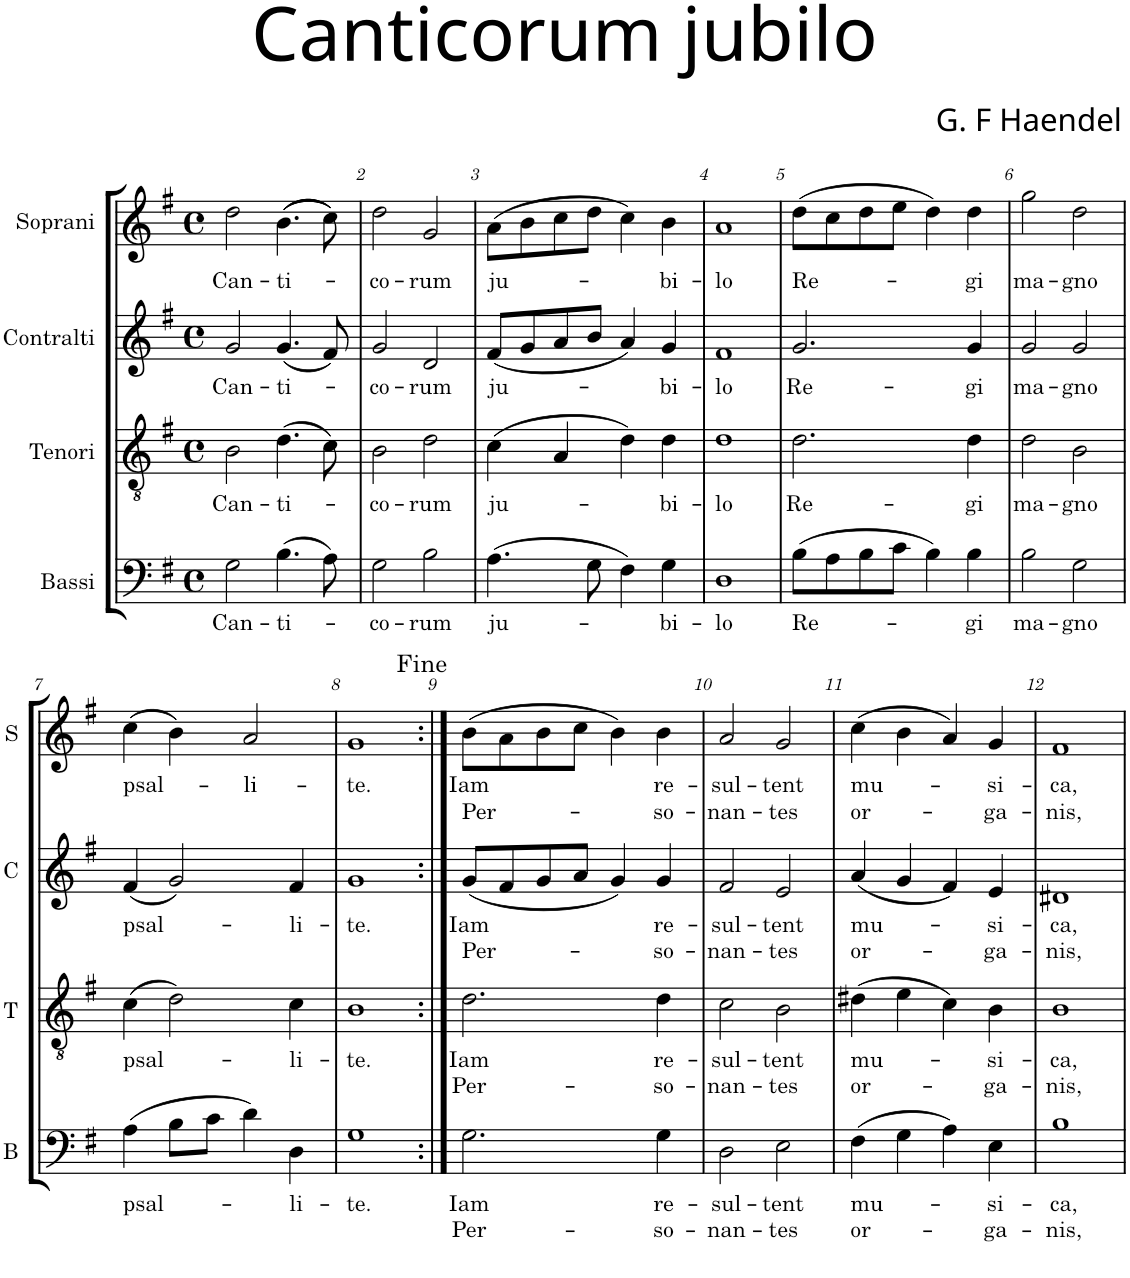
**kern	**text	**text	**kern	**text	**text	**kern	**text	**text	**kern	**text	**text
*part4	*part4	*part4	*part3	*part3	*part3	*part2	*part2	*part2	*part1	*part1	*part1
*staff4	*staff4	*staff4	*staff3	*staff3	*staff3	*staff2	*staff2	*staff2	*staff1	*staff1	*staff1
*I"Bassi	*	*	*I"Tenori	*	*	*I"Contralti	*	*	*I"Soprani	*	*
*I'B	*	*	*I'T	*	*	*I'C	*	*	*I'S	*	*
*clefF4	*	*	*clefGv2	*	*	*clefG2	*	*	*clefG2	*	*
*k[f#]	*	*	*k[f#]	*	*	*k[f#]	*	*	*k[f#]	*	*
*M4/4	*	*	*M4/4	*	*	*M4/4	*	*	*M4/4	*	*
*met(c)	*	*	*met(c)	*	*	*met(c)	*	*	*met(c)	*	*
=1	=1	=1	=1	=1	=1	=1	=1	=1	=1	=1	=1
!	!LO:LY:b	!	!	!LO:LY:b	!	!	!LO:LY:b	!	!	!LO:LY:b	!
2G\	Can-	.	2B\	Can-	.	2g/	Can-	.	2dd\	Can-	.
!	!LO:LY:b	!	!	!LO:LY:b	!	!	!LO:LY:b	!	!	!LO:LY:b	!
(4.B\	-ti-	.	(4.d\	-ti-	.	(4.g/	-ti-	.	((4.b\	-ti-	.
8A\)	.	.	8c\)	.	.	8f#/)	.	.	8cc\))	.	.
=2	=2	=2	=2	=2	=2	=2	=2	=2	=2	=2	=2
!	!LO:LY:b	!	!	!LO:LY:b	!	!	!LO:LY:b	!	!	!LO:LY:b	!
2G\	-co-	.	2B\	-co-	.	2g/	-co-	.	2dd\	-co-	.
!	!LO:LY:b	!	!	!LO:LY:b	!	!	!LO:LY:b	!	!	!LO:LY:b	!
2B\	-rum	.	2d\	-rum	.	2d/	-rum	.	2g/	-rum	.
=3	=3	=3	=3	=3	=3	=3	=3	=3	=3	=3	=3
!	!LO:LY:b	!	!	!LO:LY:b	!	!	!LO:LY:b	!	!	!LO:LY:b	!
(4.A\	ju-	.	(4c\	ju-	.	(8f#/L	ju-	.	(8a\L	ju-	.
.	.	.	.	.	.	8g/	.	.	8b\	.	.
.	.	.	4A/	.	.	8a/	.	.	8cc\	.	.
8G\	.	.	.	.	.	8b/J	.	.	8dd\J	.	.
4F#\)	.	.	4d\)	.	.	4a/)	.	.	4cc\)	.	.
!	!LO:LY:b	!	!	!LO:LY:b	!	!	!LO:LY:b	!	!	!LO:LY:b	!
4G\	-bi-	.	4d\	-bi-	.	4g/	-bi-	.	4b\	-bi-	.
=4	=4	=4	=4	=4	=4	=4	=4	=4	=4	=4	=4
!	!LO:LY:b	!	!	!LO:LY:b	!	!	!LO:LY:b	!	!	!LO:LY:b	!
1D	-lo	.	1d	-lo	.	1f#	-lo	.	1a	-lo	.
=5	=5	=5	=5	=5	=5	=5	=5	=5	=5	=5	=5
!	!LO:LY:b	!	!	!LO:LY:b	!	!	!LO:LY:b	!	!	!LO:LY:b	!
(8B\L	Re-	.	2.d\	Re-	.	2.g/	Re-	.	(8dd\L	Re-	.
8A\	.	.	.	.	.	.	.	.	8cc\	.	.
8B\	.	.	.	.	.	.	.	.	8dd\	.	.
8c\J	.	.	.	.	.	.	.	.	8ee\J	.	.
4B\)	.	.	.	.	.	.	.	.	4dd\)	.	.
!	!LO:LY:b	!	!	!LO:LY:b	!	!	!LO:LY:b	!	!	!LO:LY:b	!
4B\	-gi	.	4d\	-gi	.	4g/	-gi	.	4dd\	-gi	.
=6	=6	=6	=6	=6	=6	=6	=6	=6	=6	=6	=6
!	!LO:LY:b	!	!	!LO:LY:b	!	!	!LO:LY:b	!	!	!LO:LY:b	!
2B\	ma-	.	2d\	ma-	.	2g/	ma-	.	2gg\	ma-	.
!	!LO:LY:b	!	!	!LO:LY:b	!	!	!LO:LY:b	!	!	!LO:LY:b	!
2G\	-gno	.	2B\	-gno	.	2g/	-gno	.	2dd\	-gno	.
!!LO:LB:g=z
=7	=7	=7	=7	=7	=7	=7	=7	=7	=7	=7	=7
!	!LO:LY:b	!	!	!LO:LY:b	!	!	!LO:LY:b	!	!	!LO:LY:b	!
(4A\	psal-	.	(4c\	psal-	.	(4f#/	psal-	.	(4cc\	psal-	.
8B\L	.	.	2d\)	.	.	2g/)	.	.	4b\)	.	.
8c\J	.	.	.	.	.	.	.	.	.	.	.
!	!	!	!	!	!	!	!	!	!	!LO:LY:b	!
4d\)	.	.	.	.	.	.	.	.	2a/	-li-	.
!	!LO:LY:b	!	!	!LO:LY:b	!	!	!LO:LY:b	!	!	!	!
4D\	-li-	.	4c\	-li-	.	4f#/	-li-	.	.	.	.
=8	=8	=8	=8	=8	=8	=8	=8	=8	=8	=8	=8
!	!LO:LY:b	!	!	!LO:LY:b	!	!	!LO:LY:b	!	!	!LO:LY:b	!
1G	-te.	.	1B	-te.	.	1g	-te.	.	1g	-te.	.
=9:|!	=9:|!	=9:|!	=9:|!	=9:|!	=9:|!	=9:|!	=9:|!	=9:|!	=9:|!	=9:|!	=9:|!
!	!LO:LY:b	!LO:LY:b	!	!LO:LY:b	!LO:LY:b	!	!LO:LY:b	!LO:LY:b	!	!LO:LY:b	!LO:LY:b
2.G\	Iam	Per-	2.d\	Iam	Per-	(8g/L	Iam	Per-	(8b\L	Iam	Per-
.	.	.	.	.	.	8f#/	.	.	8a\	.	.
.	.	.	.	.	.	8g/	.	.	8b\	.	.
.	.	.	.	.	.	8a/J	.	.	8cc\J	.	.
.	.	.	.	.	.	4g/)	.	.	4b\)	.	.
!	!LO:LY:b	!LO:LY:b	!	!LO:LY:b	!LO:LY:b	!	!LO:LY:b	!LO:LY:b	!	!LO:LY:b	!LO:LY:b
4G\	re-	-so-	4d\	re-	-so-	4g/	re-	-so-	4b\	re-	-so-
=10	=10	=10	=10	=10	=10	=10	=10	=10	=10	=10	=10
!	!LO:LY:b	!LO:LY:b	!	!LO:LY:b	!LO:LY:b	!	!LO:LY:b	!LO:LY:b	!	!LO:LY:b	!LO:LY:b
2D\	-sul-	-nan-	2c\	-sul-	-nan-	2f#/	-sul-	-nan-	2a/	-sul-	-nan-
!	!LO:LY:b	!LO:LY:b	!	!LO:LY:b	!LO:LY:b	!	!LO:LY:b	!LO:LY:b	!	!LO:LY:b	!LO:LY:b
2E\	-tent	-tes	2B\	-tent	-tes	2e/	-tent	-tes	2g/	-tent	-tes
=11	=11	=11	=11	=11	=11	=11	=11	=11	=11	=11	=11
!	!LO:LY:b	!LO:LY:b	!	!LO:LY:b	!LO:LY:b	!	!LO:LY:b	!LO:LY:b	!	!LO:LY:b	!LO:LY:b
(4F#\	mu-	or-	(4d#X\	mu-	or-	(4a/	mu-	or-	(4cc\	mu-	or-
4G\	.	.	4e\	.	.	4g/	.	.	4b\	.	.
4A\)	.	.	4c\)	.	.	4f#/)	.	.	4a/)	.	.
!	!LO:LY:b	!LO:LY:b	!	!LO:LY:b	!LO:LY:b	!	!LO:LY:b	!LO:LY:b	!	!LO:LY:b	!LO:LY:b
4E\	-si-	-ga-	4B\	-si-	-ga-	4e/	-si-	-ga-	4g/	-si-	-ga-
=12	=12	=12	=12	=12	=12	=12	=12	=12	=12	=12	=12
!	!LO:LY:b	!LO:LY:b	!	!LO:LY:b	!LO:LY:b	!	!LO:LY:b	!LO:LY:b	!	!LO:LY:b	!LO:LY:b
1B	-ca,	-nis,	1B	-ca,	-nis,	1d#X	-ca,	-nis,	1f#	-ca,	-nis,
=	=	=	=	=	=	=	=	=	=	=	=
*-	*-	*-	*-	*-	*-	*-	*-	*-	*-	*-	*-
